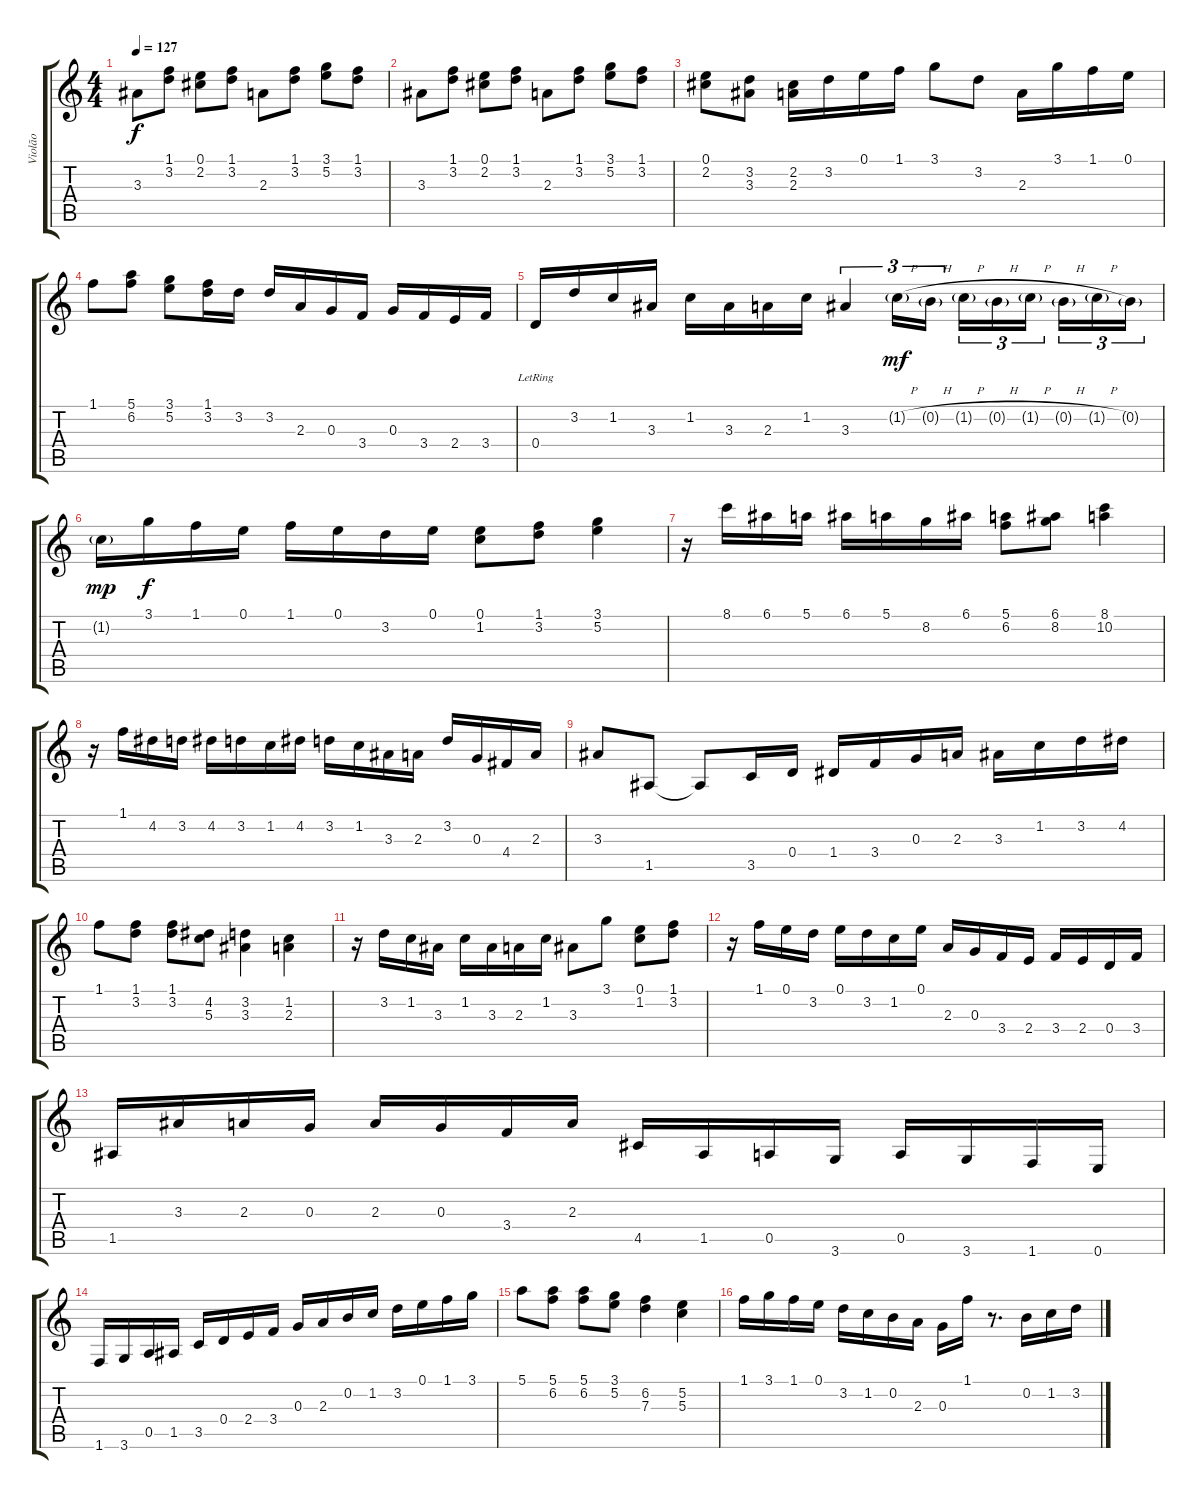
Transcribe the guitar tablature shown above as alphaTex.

\track ("Violão" "Violão") {instrument acousticguitarsteel}
\staff {score tabs}
\tuning (E4 B3 G3 D3 A2 E2) {hide}
\ts (4 4)
\tempo 127
\clef g2
\ks c
3.3.8{dy f} (1.1 3.2).8 (0.1 2.2).8 (1.1 3.2).8 2.3.8 (1.1 3.2).8 (3.1 5.2).8 (1.1 3.2).8 |
3.3.8 (1.1 3.2).8 (0.1 2.2).8 (1.1 3.2).8 2.3.8 (1.1 3.2).8 (3.1 5.2).8 (1.1 3.2).8 |
(0.1 2.2).8 (3.2 3.3).8 (2.2 2.3).16 3.2.16 0.1.16 1.1.16 3.1.8 3.2.8 2.3.16 3.1.16 1.1.16 0.1.16 |
1.1.8 (5.1 6.2).8 (3.1 5.2).8 (1.1 3.2).16 3.2.16 3.2.16 2.3.16 0.3.16 3.4.16 0.3.16 3.4.16 2.4.16 3.4.16 |
0.4{lr}.16 3.2.16 1.2.16 3.3.16 1.2.16 3.3.16 2.3.16 1.2.16 3.3.4{tu (3 2)} 1.2{h g}.16{tu (3 2) dy mf} 0.2{h g}.16{tu (3 2)} 1.2{h g}.16{tu (3 2)} 0.2{h g}.16{tu (3 2)} 1.2{h g}.16{tu (3 2)} 0.2{h g}.16{tu (3 2)} 1.2{h g}.16{tu (3 2)} 0.2{g}.16{tu (3 2)} |
1.2{g}.16{dy mp} 3.1.16{dy f} 1.1.16 0.1.16 1.1.16 0.1.16 3.2.16 0.1.16 (0.1 1.2).8 (1.1 3.2).8 (3.1 5.2).4 |
r.16 8.1.16 6.1.16 5.1.16 6.1.16 5.1.16 8.2.16 6.1.16 (5.1 6.2).8 (6.1 8.2).8 (8.1 10.2).4 |
r.16 1.1.16 4.2.16 3.2.16 4.2.16 3.2.16 1.2.16 4.2.16 3.2.16 1.2.16 3.3.16 2.3.16 3.2.16 0.3.16 4.4.16 2.3.16 |
3.3.8 1.5.8 1.5{t}.8 3.5.16 0.4.16 1.4.16 3.4.16 0.3.16 2.3.16 3.3.16 1.2.16 3.2.16 4.2.16 |
1.1.8 (1.1 3.2).8 (1.1 3.2).8 (4.2 5.3).8 (3.2 3.3).4 (1.2 2.3).4 |
r.16 3.2.16 1.2.16 3.3.16 1.2.16 3.3.16 2.3.16 1.2.16 3.3.8 3.1.8 (0.1 1.2).8 (1.1 3.2).8 |
r.16 1.1.16 0.1.16 3.2.16 0.1.16 3.2.16 1.2.16 0.1.16 2.3.16 0.3.16 3.4.16 2.4.16 3.4.16 2.4.16 0.4.16 3.4.16 |
1.5.16 3.3.16 2.3.16 0.3.16 2.3.16 0.3.16 3.4.16 2.3.16 4.5.16 1.5.16 0.5.16 3.6.16 0.5.16 3.6.16 1.6.16 0.6.16 |
1.6.16 3.6.16 0.5.16 1.5.16 3.5.16 0.4.16 2.4.16 3.4.16 0.3.16 2.3.16 0.2.16 1.2.16 3.2.16 0.1.16 1.1.16 3.1.16 |
5.1.8 (5.1 6.2).8 (5.1 6.2).8 (3.1 5.2).8 (6.2 7.3).4 (5.2 5.3).4 |
1.1.16 3.1.16 1.1.16 0.1.16 3.2.16 1.2.16 0.2.16 2.3.16 0.3.16 1.1.16 r.8{d} 0.2.16 1.2.16 3.2.16
